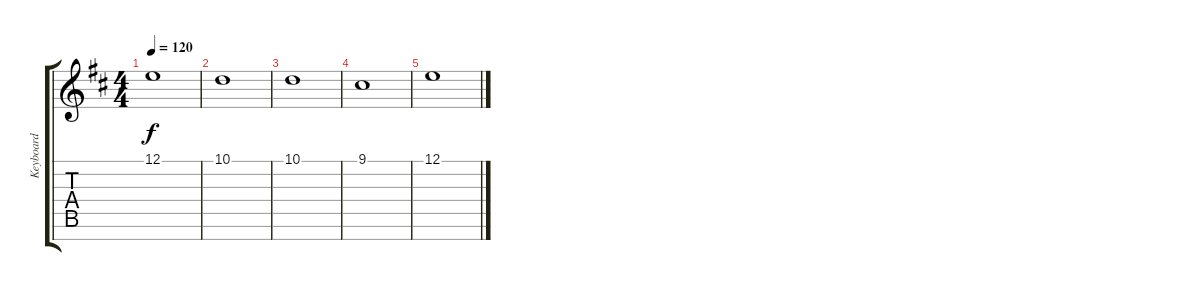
\track ("Keyboard" "Keyboard") {instrument stringensemble1}
\staff {score tabs}
\tuning (E4 B3 G3 D3 A2 E2 B1) {hide}
\ts (4 4)
\tempo 120
\clef g2
\ks d
12.1.1{dy f} |
10.1.1 |
10.1.1 |
9.1.1 |
12.1.1
